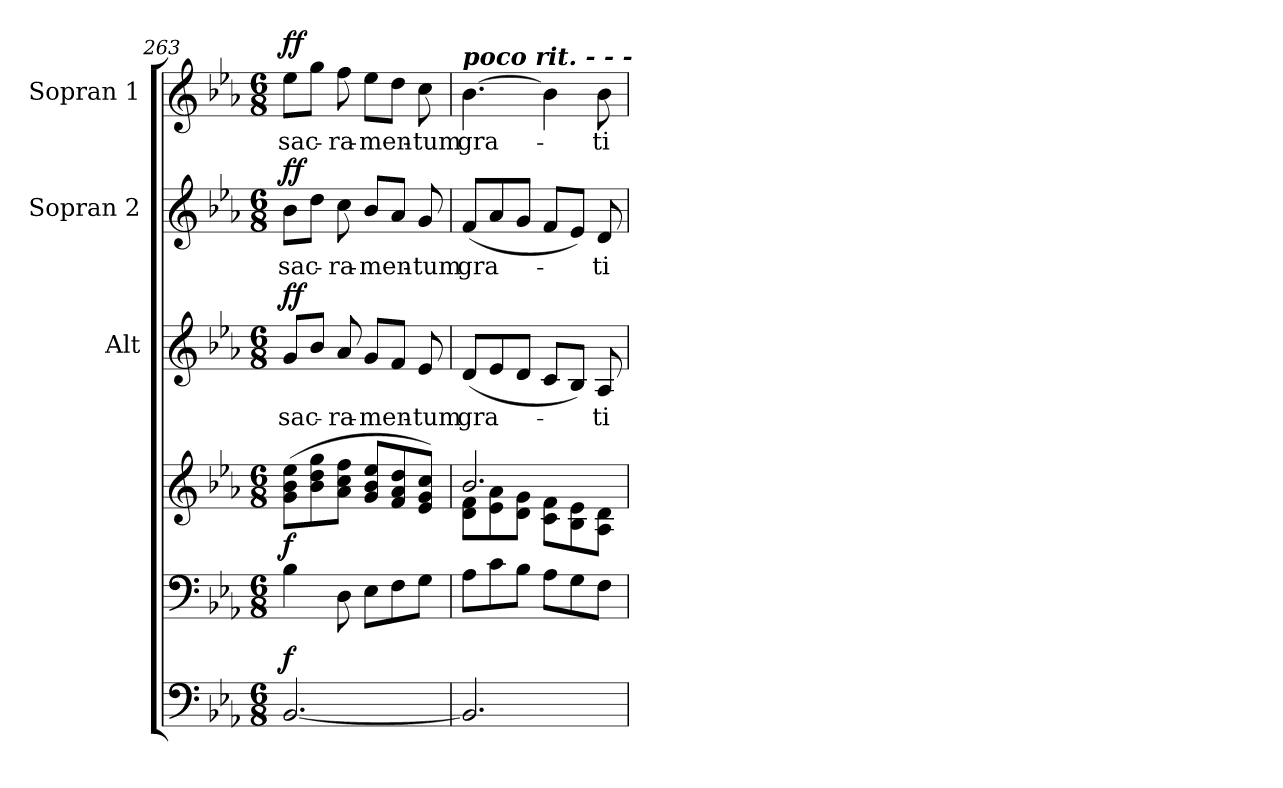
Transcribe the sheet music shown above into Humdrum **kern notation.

**kern	**dynam	**kern	**kern	**dynam	**kern	**text	**dynam	**kern	**text	**dynam	**kern	**text	**dynam
*part5	*part5	*part4	*part4	*part4	*part3	*part3	*part3	*part2	*part2	*part2	*part1	*part1	*part1
*staff6	*staff6	*staff5	*staff4	*staff4/5	*staff3	*staff3	*staff3	*staff2	*staff2	*staff2	*staff1	*staff1	*staff1
*	*	*	*	*	*I"Alt	*	*	*I"Sopran 2	*	*	*I"Sopran 1	*	*
*	*	*	*	*	*I'A.	*	*	*I'S. 2	*	*	*I'S. 1	*	*
*clefF4	*	*clefF4	*clefG2	*	*clefG2	*	*	*clefG2	*	*	*clefG2	*	*
*k[b-e-a-]	*	*k[b-e-a-]	*k[b-e-a-]	*	*k[b-e-a-]	*	*	*k[b-e-a-]	*	*	*k[b-e-a-]	*	*
*E-:	*	*E-:	*E-:	*	*E-:	*	*	*E-:	*	*	*E-:	*	*
*M6/8	*	*M6/8	*M6/8	*	*M6/8	*	*	*M6/8	*	*	*M6/8	*	*
=263	=263	=263	=263	=263	=263	=263	=263	=263	=263	=263	=263	=263	=263
!	!LO:DY:a	!	!	!LO:DY:b	!	!LO:LY:b	!LO:DY:a	!	!LO:LY:b	!LO:DY:a	!	!LO:LY:b	!LO:DY:a
[2.BB-/	f	4B-\	(>8g\ 8b-\ 8ee-\L	f	8g/L	sac-	ff	8b-\L	sac-	ff	8ee-\L	sac-	ff
.	.	.	8b-\ 8dd\ 8gg\	.	8b-/J	.	.	8dd\J	.	.	8gg\J	.	.
!	!	!	!	!	!	!LO:LY:b	!	!	!LO:LY:b	!	!	!LO:LY:b	!
.	.	8D\	8a-\ 8cc\ 8ff\J	.	8a-/	-ra-	.	8cc\	-ra-	.	8ff\	-ra-	.
!	!	!	!	!	!	!LO:LY:b	!	!	!LO:LY:b	!	!	!LO:LY:b	!
.	.	8E-\L	8g/ 8b-/ 8ee-/L	.	8g/L	-men-	.	8b-/L	-men-	.	8ee-\L	-men-	.
.	.	8F\	8f/ 8a-/ 8dd/	.	8f/J	.	.	8a-/J	.	.	8dd\J	.	.
!	!	!	!	!	!	!LO:LY:b	!	!	!LO:LY:b	!	!	!LO:LY:b	!
.	.	8G\J	8e-/ 8g/ 8cc/J)	.	8e-/	-tum	.	8g/	-tum	.	8cc\	-tum	.
!!LO:PB:g=z
=264	=264	=264	=264	=264	=264	=264	=264	=264	=264	=264	=264	=264	=264
*	*	*	*^	*	*	*	*	*	*	*	*	*	*
!	!	!	!	!	!	!	!	!	!	!	!	!LO:TX:a:Bi:t=poco rit. - - -	!	!
!	!	!	!	!	!	!	!LO:LY:b	!	!	!LO:LY:b	!	!	!LO:LY:b	!
2.BB-/]	.	8A-\L	2.b-/	8d\ 8f\L	.	(<8d/L	gra-	.	(<8f/L	gra-	.	[4.b-\	gra-	.
.	.	8c\	.	8e-\ 8a-\	.	8e-/	.	.	8a-/	.	.	.	.	.
.	.	8B-\J	.	8d\ 8g\J	.	8d/J	.	.	8g/J	.	.	.	.	.
.	.	8A-\L	.	8c\ 8f\L	.	8c/L	.	.	8f/L	.	.	4b-\]	.	.
.	.	8G\	.	8B-\ 8e-\	.	8B-/J)	.	.	8e-/J)	.	.	.	.	.
!	!	!	!	!	!	!	!LO:LY:b	!	!	!LO:LY:b	!	!	!LO:LY:b	!
.	.	8F\J	.	8A-\ 8d\J	.	8A-/	-ti-	.	8d/	-ti-	.	8b-\	-ti-	.
*	*	*	*v	*v	*	*	*	*	*	*	*	*	*	*
=	=	=	=	=	=	=	=	=	=	=	=	=	=
*-	*-	*-	*-	*-	*-	*-	*-	*-	*-	*-	*-	*-	*-
